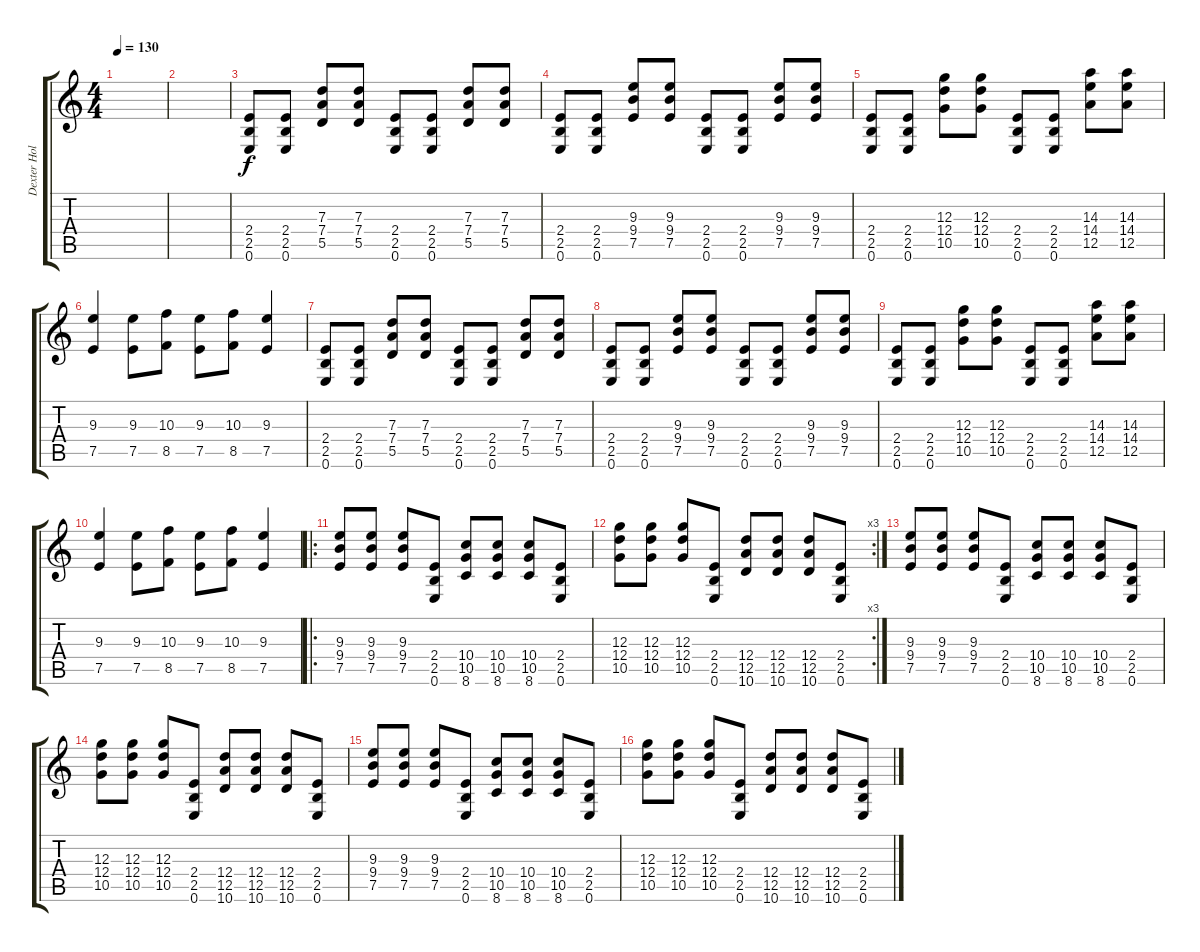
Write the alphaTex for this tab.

\track ("Dexter Holland" "Dexter Hol") {instrument distortionguitar}
\staff {score tabs}
\tuning (E4 B3 G3 D3 A2 E2) {hide}
\ts (4 4)
\tempo 130
\clef g2
\ks c
|
|
(2.4 2.5 0.6).8 (2.4 2.5 0.6).8 (7.3 7.4 5.5).8 (7.3 7.4 5.5).8 (2.4 2.5 0.6).8 (2.4 2.5 0.6).8 (7.3 7.4 5.5).8 (7.3 7.4 5.5).8 |
(2.4 2.5 0.6).8 (2.4 2.5 0.6).8 (9.3 9.4 7.5).8 (9.3 9.4 7.5).8 (2.4 2.5 0.6).8 (2.4 2.5 0.6).8 (9.3 9.4 7.5).8 (9.3 9.4 7.5).8 |
(2.4 2.5 0.6).8 (2.4 2.5 0.6).8 (12.3 12.4 10.5).8 (12.3 12.4 10.5).8 (2.4 2.5 0.6).8 (2.4 2.5 0.6).8 (14.3 14.4 12.5).8 (14.3 14.4 12.5).8 |
(9.3 7.5).4 (9.3 7.5).8 (10.3 8.5).8 (9.3 7.5).8 (10.3 8.5).8 (9.3 7.5).4 |
(2.4 2.5 0.6).8 (2.4 2.5 0.6).8 (7.3 7.4 5.5).8 (7.3 7.4 5.5).8 (2.4 2.5 0.6).8 (2.4 2.5 0.6).8 (7.3 7.4 5.5).8 (7.3 7.4 5.5).8 |
(2.4 2.5 0.6).8 (2.4 2.5 0.6).8 (9.3 9.4 7.5).8 (9.3 9.4 7.5).8 (2.4 2.5 0.6).8 (2.4 2.5 0.6).8 (9.3 9.4 7.5).8 (9.3 9.4 7.5).8 |
(2.4 2.5 0.6).8 (2.4 2.5 0.6).8 (12.3 12.4 10.5).8 (12.3 12.4 10.5).8 (2.4 2.5 0.6).8 (2.4 2.5 0.6).8 (14.3 14.4 12.5).8 (14.3 14.4 12.5).8 |
(9.3 7.5).4 (9.3 7.5).8 (10.3 8.5).8 (9.3 7.5).8 (10.3 8.5).8 (9.3 7.5).4 |
\ro
(9.3 9.4 7.5).8 (9.3 9.4 7.5).8 (9.3 9.4 7.5).8 (2.4 2.5 0.6).8 (10.4 10.5 8.6).8 (10.4 10.5 8.6).8 (10.4 10.5 8.6).8 (2.4 2.5 0.6).8 |
\rc 3
(12.3 12.4 10.5).8 (12.3 12.4 10.5).8 (12.3 12.4 10.5).8 (2.4 2.5 0.6).8 (12.4 12.5 10.6).8 (12.4 12.5 10.6).8 (12.4 12.5 10.6).8 (2.4 2.5 0.6).8 |
(9.3 9.4 7.5).8 (9.3 9.4 7.5).8 (9.3 9.4 7.5).8 (2.4 2.5 0.6).8 (10.4 10.5 8.6).8 (10.4 10.5 8.6).8 (10.4 10.5 8.6).8 (2.4 2.5 0.6).8 |
(12.3 12.4 10.5).8 (12.3 12.4 10.5).8 (12.3 12.4 10.5).8 (2.4 2.5 0.6).8 (12.4 12.5 10.6).8 (12.4 12.5 10.6).8 (12.4 12.5 10.6).8 (2.4 2.5 0.6).8 |
(9.3 9.4 7.5).8 (9.3 9.4 7.5).8 (9.3 9.4 7.5).8 (2.4 2.5 0.6).8 (10.4 10.5 8.6).8 (10.4 10.5 8.6).8 (10.4 10.5 8.6).8 (2.4 2.5 0.6).8 |
(12.3 12.4 10.5).8 (12.3 12.4 10.5).8 (12.3 12.4 10.5).8 (2.4 2.5 0.6).8 (12.4 12.5 10.6).8 (12.4 12.5 10.6).8 (12.4 12.5 10.6).8 (2.4 2.5 0.6).8
